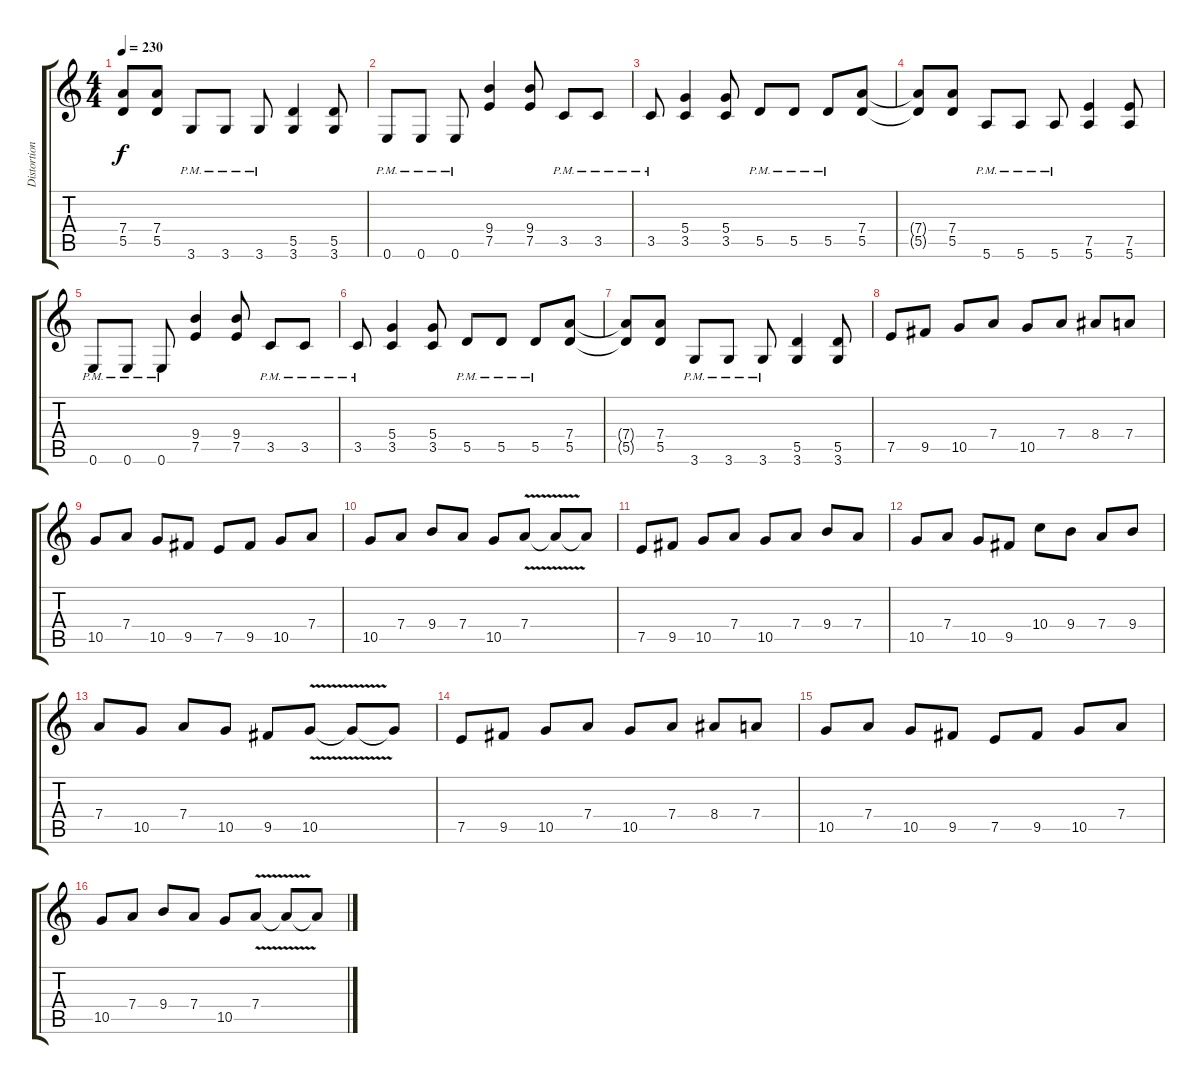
\track ("Distortion 2" "Distortion") {instrument distortionguitar}
\staff {score tabs}
\tuning (E4 B3 G3 D3 A2 E2) {hide}
\ts (4 4)
\tempo 230
\clef g2
\ks c
(7.4{t} 5.5{t}).8{dy f} (7.4 5.5).8 3.6{pm}.8 3.6{pm}.8 3.6{pm}.8 (5.5 3.6).4 (5.5 3.6).8 |
0.6{pm}.8 0.6{pm}.8 0.6{pm}.8 (9.4 7.5).4 (9.4 7.5).8 3.5{pm}.8 3.5{pm}.8 |
3.5{pm}.8 (5.4 3.5).4 (5.4 3.5).8 5.5{pm}.8 5.5{pm}.8 5.5{pm}.8 (7.4 5.5).8 |
(7.4{t} 5.5{t}).8 (7.4 5.5).8 5.6{pm}.8 5.6{pm}.8 5.6{pm}.8 (7.5 5.6).4 (7.5 5.6).8 |
0.6{pm}.8 0.6{pm}.8 0.6{pm}.8 (9.4 7.5).4 (9.4 7.5).8 3.5{pm}.8 3.5{pm}.8 |
3.5{pm}.8 (5.4 3.5).4 (5.4 3.5).8 5.5{pm}.8 5.5{pm}.8 5.5{pm}.8 (7.4 5.5).8 |
(7.4{t} 5.5{t}).8 (7.4 5.5).8 3.6{pm}.8 3.6{pm}.8 3.6{pm}.8 (5.5 3.6).4 (5.5 3.6).8 |
7.5.8 9.5.8 10.5.8 7.4.8 10.5.8 7.4.8 8.4.8 7.4.8 |
10.5.8 7.4.8 10.5.8 9.5.8 7.5.8 9.5.8 10.5.8 7.4.8 |
10.5.8 7.4.8 9.4.8 7.4.8 10.5.8 7.4{v}.8 7.4{t}.8 7.4{t}.8 |
7.5.8 9.5.8 10.5.8 7.4.8 10.5.8 7.4.8 9.4.8 7.4.8 |
10.5.8 7.4.8 10.5.8 9.5.8 10.4.8 9.4.8 7.4.8 9.4.8 |
7.4.8 10.5.8 7.4.8 10.5.8 9.5.8 10.5{v}.8 10.5{t}.8 10.5{t}.8 |
7.5.8 9.5.8 10.5.8 7.4.8 10.5.8 7.4.8 8.4.8 7.4.8 |
10.5.8 7.4.8 10.5.8 9.5.8 7.5.8 9.5.8 10.5.8 7.4.8 |
10.5.8 7.4.8 9.4.8 7.4.8 10.5.8 7.4{v}.8 7.4{t}.8 7.4{t}.8
